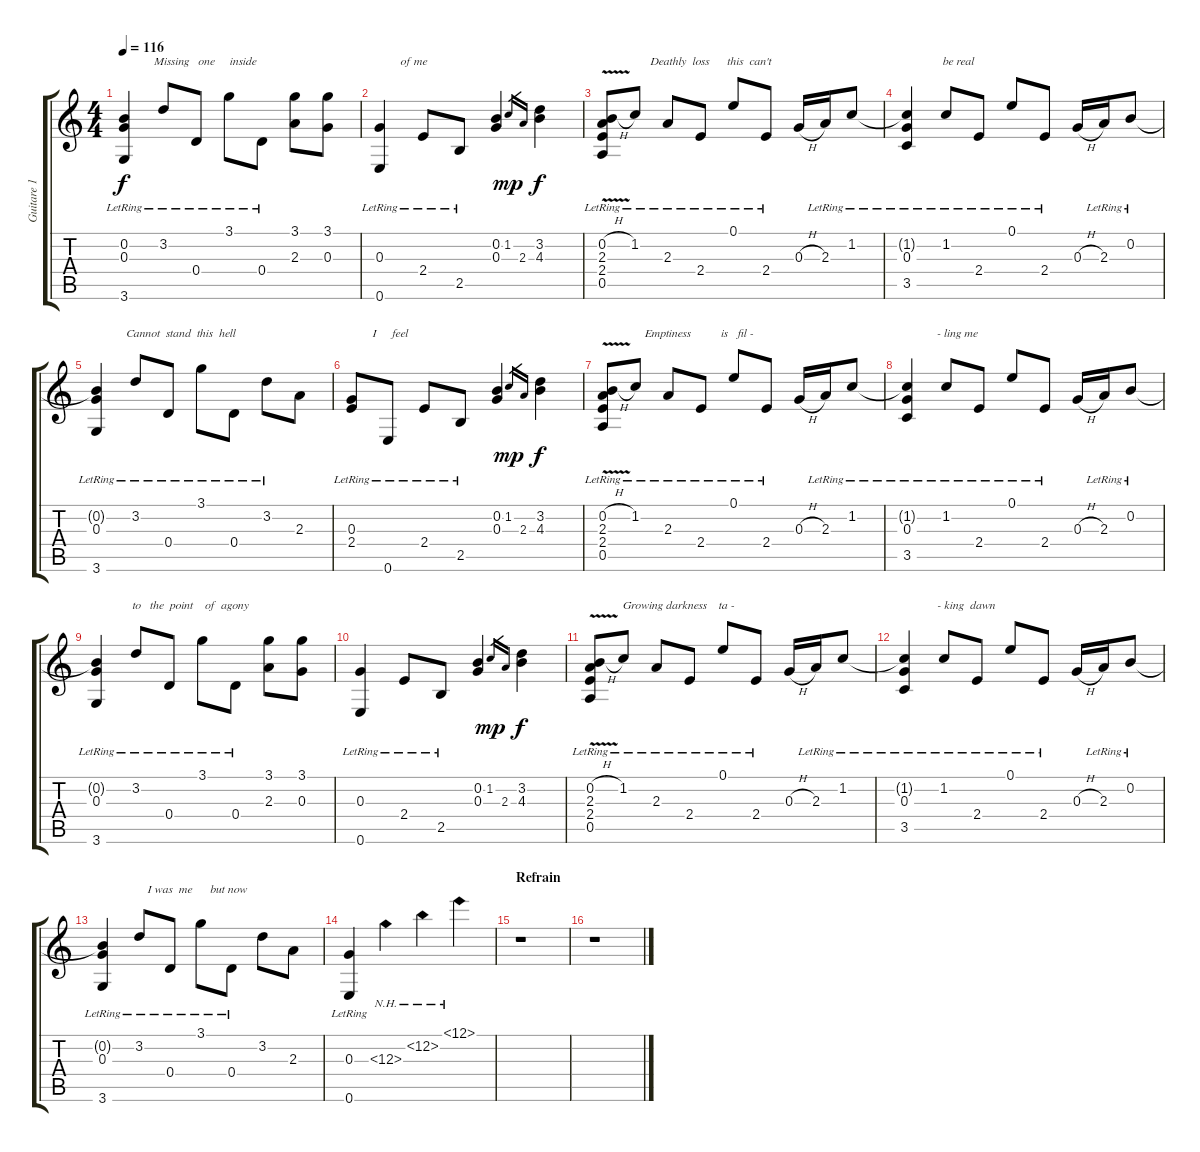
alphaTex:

\track ("Guitare 1 " "Guitare 1 ") {instrument acousticguitarsteel}
\staff {score tabs}
\tuning (E4 B3 G3 D3 A2 E2) {hide}
\ts (4 4)
\tempo 116
\clef g2
\ks c
(0.2{lr t} 0.3{lr} 3.6{lr}).4{txt "          Missing   one     inside" dy f} 3.2{lr}.8 0.4{lr}.8 3.1{lr}.8 0.4{lr}.8 (3.1 2.3).8 (3.1 0.3).8 |
(0.3{lr} 0.6{lr}).4{txt "       of me"} 2.4{lr}.8 2.5{lr}.8 (0.2 0.3).4 1.2.16{gr dy mp} 2.3.16{gr} (3.2 4.3).4{dy f} |
(0.2{h} 2.3{v lr} 2.4{v lr} 0.5{lr}).8{txt "                Deathly  loss      this  can't"} 1.2{lr}.8 2.3{lr}.8 2.4{lr}.8 0.1{lr}.8 2.4{lr}.8 0.3{h}.16 2.3{lr}.16 1.2{lr}.8 |
(1.2{lr t} 0.3{lr} 3.5{lr}).4{txt "            be real"} 1.2{lr}.8 2.4{lr}.8 0.1{lr}.8 2.4{lr}.8 0.3{h}.16 2.3{lr}.16 0.2{lr}.8 |
(0.2{lr t} 0.3{lr} 3.6{lr}).4{txt "          Cannot  stand  this  hell"} 3.2{lr}.8 0.4{lr}.8 3.1{lr}.8 0.4{lr}.8 3.2{lr}.8 2.3.8 |
(0.3{lr} 2.4{lr}).8{txt "       I     feel"} 0.6{lr}.8 2.4{lr}.8 2.5{lr}.8 (0.2 0.3).4 1.2.16{gr dy mp} 2.3.16{gr} (3.2 4.3).4{dy f} |
(0.2{h} 2.3{v lr} 2.4{v lr} 0.5{lr}).8{txt "              Emptiness          is   fil -"} 1.2{lr}.8 2.3{lr}.8 2.4{lr}.8 0.1{lr}.8 2.4{lr}.8 0.3{h}.16 2.3{lr}.16 1.2{lr}.8 |
(1.2{lr t} 0.3{lr} 3.5{lr}).4{txt "          - ling me"} 1.2{lr}.8 2.4{lr}.8 0.1{lr}.8 2.4{lr}.8 0.3{h}.16 2.3{lr}.16 0.2{lr}.8 |
(0.2{lr t} 0.3{lr} 3.6{lr}).4{txt "            to   the  point    of  agony"} 3.2{lr}.8 0.4{lr}.8 3.1{lr}.8 0.4{lr}.8 (3.1 2.3).8 (3.1 0.3).8 |
(0.3{lr} 0.6{lr}).4 2.4{lr}.8 2.5{lr}.8 (0.2 0.3).4 1.2.16{gr dy mp} 2.3.16{gr} (3.2 4.3).4{dy f} |
(0.2{h} 2.3{v lr} 2.4{v lr} 0.5{lr}).8{txt "           Growing darkness    ta -"} 1.2{lr}.8 2.3{lr}.8 2.4{lr}.8 0.1{lr}.8 2.4{lr}.8 0.3{h}.16 2.3{lr}.16 1.2{lr}.8 |
(1.2{lr t} 0.3{lr} 3.5{lr}).4{txt "           - king  dawn"} 1.2{lr}.8 2.4{lr}.8 0.1{lr}.8 2.4{lr}.8 0.3{h}.16 2.3{lr}.16 0.2{lr}.8 |
(0.2{lr t} 0.3{lr} 3.6{lr}).4{txt "               I was  me      but now"} 3.2{lr}.8 0.4{lr}.8 3.1{lr}.8 0.4{lr}.8 3.2.8 2.3.8 |
(0.3 0.6{lr}).4 12.3{nh}.4 12.2{nh}.4 12.1{nh}.4 |
\section ("" "Refrain")
r.1 |
r.1
